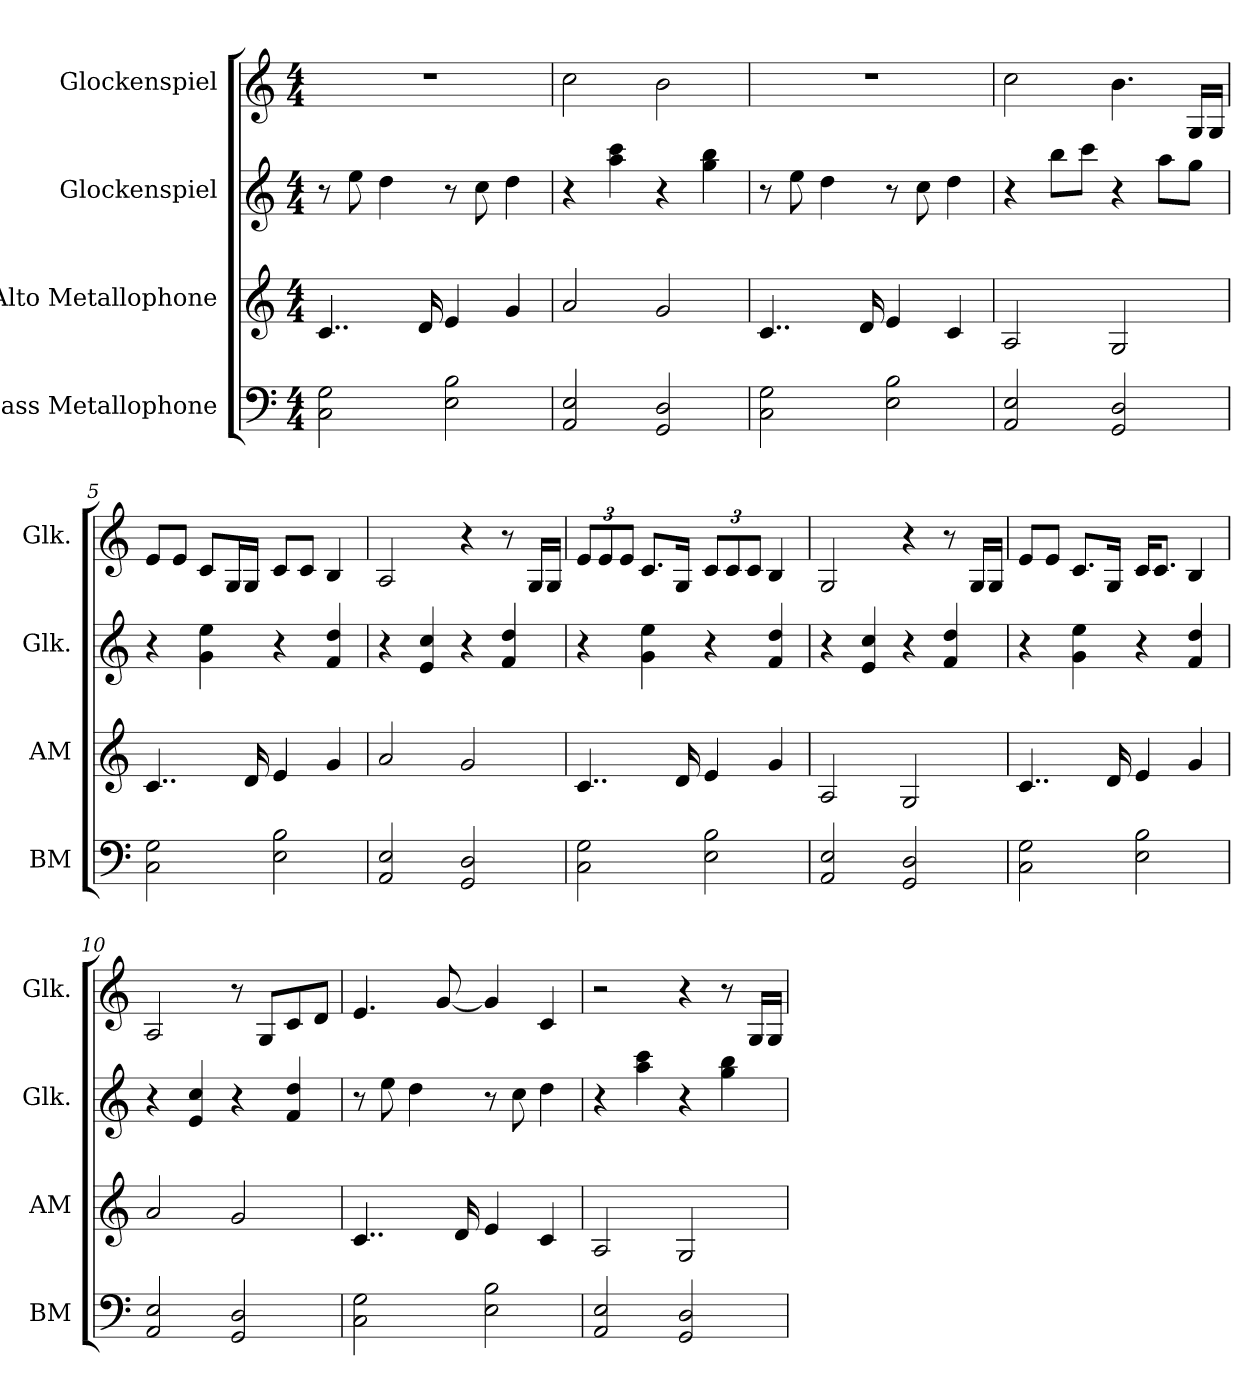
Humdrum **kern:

**kern	**kern	**kern	**kern
*part4	*part3	*part2	*part1
*staff4	*staff3	*staff2	*staff1
*I"Bass Metallophone	*I"Alto Metallophone	*I"Glockenspiel	*I"Glockenspiel
*I'BM	*I'AM	*I'Glk.	*I'Glk.
*clefF4	*clefG2	*clefG2	*clefG2
*	*	*ITrd-14c-24	*ITrd-14c-24
*k[]	*k[]	*k[]	*k[]
*M4/4	*M4/4	*M4/4	*M4/4
*MM65	*MM65	*MM65	*MM65
=1	=1	=1	=1
2C\ 2G\	4..c/	8r	1r
.	.	8eeee\	.
.	.	4dddd\	.
.	16d/	.	.
2E\ 2B\	4e/	8r	.
.	.	8cccc\	.
.	4g/	4dddd\	.
=2	=2	=2	=2
2AA/ 2E/	2a/	4r	2cccc\
.	.	4aaaa\ 4ccccc\	.
2GG/ 2D/	2g/	4r	2bbb\
.	.	4gggg\ 4bbbb\	.
=3	=3	=3	=3
2C\ 2G\	4..c/	8r	1r
.	.	8eeee\	.
.	.	4dddd\	.
.	16d/	.	.
2E\ 2B\	4e/	8r	.
.	.	8cccc\	.
.	4c/	4dddd\	.
=4	=4	=4	=4
2AA/ 2E/	2A/	4r	2cccc\
.	.	8bbbb\L	.
.	.	8ccccc\J	.
2GG/ 2D/	2G/	4r	4.bbb\
.	.	8aaaa\L	.
.	.	8gggg\J	16gg/LL
.	.	.	16gg/JJ
=5	=5	=5	=5
2C\ 2G\	4..c/	4r	8eee/L
.	.	.	8eee/J
.	.	4ggg\ 4eeee\	8ccc/L
.	.	.	16gg/L
.	16d/	.	16gg/JJ
2E\ 2B\	4e/	4r	8ccc/L
.	.	.	8ccc/J
.	4g/	4fff/ 4dddd/	4bb/
=6	=6	=6	=6
2AA/ 2E/	2a/	4r	2aa/
.	.	4eee/ 4cccc/	.
2GG/ 2D/	2g/	4r	4r
.	.	4fff/ 4dddd/	8r
.	.	.	16gg/LL
.	.	.	16gg/JJ
=7	=7	=7	=7
*	*	*	*Xbrackettup
2C\ 2G\	4..c/	4r	12eee/L
.	.	.	12eee/
.	.	.	12eee/J
.	.	4ggg\ 4eeee\	8.ccc/L
.	16d/	.	16gg/Jk
2E\ 2B\	4e/	4r	12ccc/L
.	.	.	12ccc/
.	.	.	12ccc/J
.	4g/	4fff/ 4dddd/	4bb/
=8	=8	=8	=8
2AA/ 2E/	2A/	4r	2gg/
.	.	4eee/ 4cccc/	.
2GG/ 2D/	2G/	4r	4r
.	.	4fff/ 4dddd/	8r
.	.	.	16gg/LL
.	.	.	16gg/JJ
!!LO:LB:g=z
=9	=9	=9	=9
2C\ 2G\	4..c/	4r	8eee/L
.	.	.	8eee/J
.	.	4ggg\ 4eeee\	8.ccc/L
.	16d/	.	16gg/Jk
2E\ 2B\	4e/	4r	16ccc/KL
.	.	.	8.ccc/J
.	4g/	4fff/ 4dddd/	4bb/
=10	=10	=10	=10
2AA/ 2E/	2a/	4r	2aa/
.	.	4eee/ 4cccc/	.
2GG/ 2D/	2g/	4r	8r
.	.	.	8gg/L
.	.	4fff/ 4dddd/	8ccc/
.	.	.	8ddd/J
=11	=11	=11	=11
2C\ 2G\	4..c/	8r	4.eee/
.	.	8eeee\	.
.	.	4dddd\	.
.	.	.	[8ggg/
.	16d/	.	.
2E\ 2B\	4e/	8r	4ggg/]
.	.	8cccc\	.
.	4c/	4dddd\	4ccc/
=12	=12	=12	=12
2AA/ 2E/	2A/	4r	2r
.	.	4aaaa\ 4ccccc\	.
2GG/ 2D/	2G/	4r	4r
.	.	4gggg\ 4bbbb\	8r
.	.	.	16gg/LL
.	.	.	16gg/JJ
=	=	=	=
*-	*-	*-	*-
